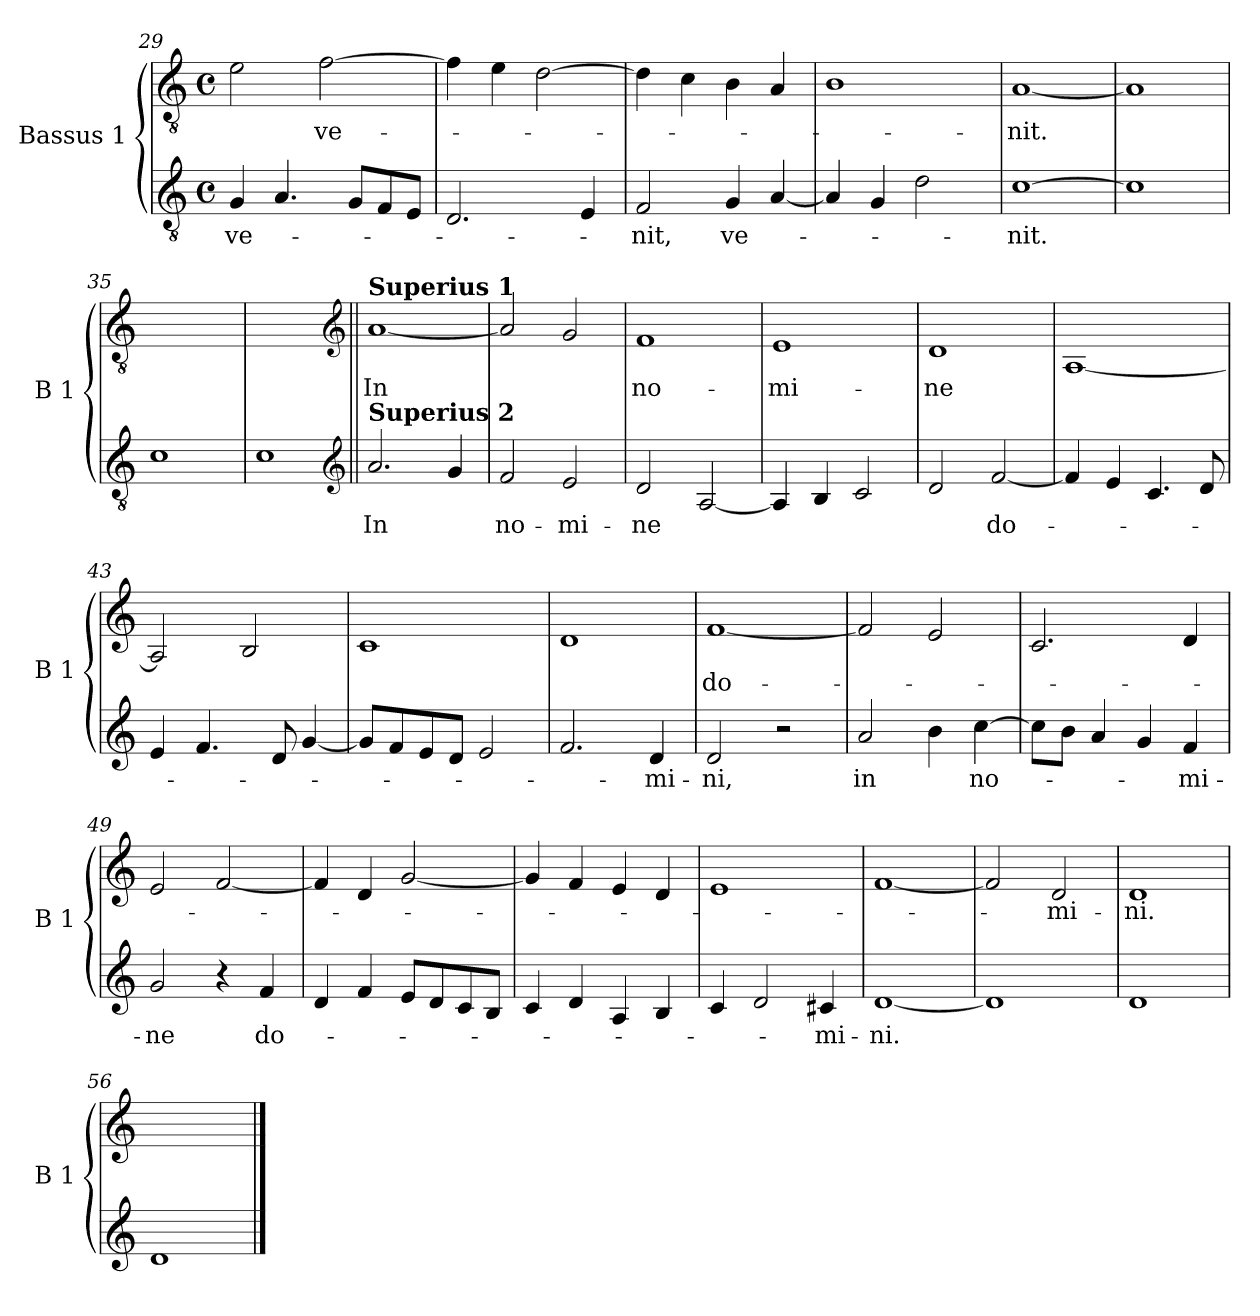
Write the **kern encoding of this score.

**kern	**text	**kern	**text
*part1	*part1	*part1	*part1
*staff2	*staff2	*staff1	*staff1
*I"Bassus 1	*	*	*
*I'B 1	*	*	*
*clefGv2	*	*clefGv2	*
*k[]	*	*k[]	*
*M4/4	*	*M4/4	*
*met(c)	*	*met(c)	*
=29	=29	=29	=29
4G/	ve-	2e\	.
4.A/	.	.	.
.	.	[2f\	ve-
8G/L	.	.	.
8F/	.	.	.
8E/J	.	.	.
=30	=30	=30	=30
2.D/	.	4f\]	.
.	.	4e\	.
.	.	[2d\	.
4E/	.	.	.
=31	=31	=31	=31
2F/	-nit,	4d\]	.
.	.	4c\	.
4G/	ve-	4B\	.
[4A/	.	4A/	.
=32	=32	=32	=32
4A/]	.	1B	.
4G/	.	.	.
2d\	.	.	.
=33	=33	=33	=33
[1c	-nit.	[1A	-nit.
=34	=34	=34	=34
1c]	.	1A]	.
=35	=35	=35	=35
1c	.	1ryy	.
=36	=36	=36	=36
1c	.	1ryy	.
*clefG2	*	*clefG2	*
=37||	=37||	=37||	=37||
!	!	!LO:TX:a:B:t=Superius 1	!
!LO:TX:a:B:t=Superius 2	!	!	!
2.a/	In	[1a	In
4g/	.	.	.
!!LO:LB:g=z
=38	=38	=38	=38
2f/	no-	2a/]	.
2e/	-mi-	2g/	.
=39	=39	=39	=39
2d/	-ne	1f	no-
[2A/	.	.	.
=40	=40	=40	=40
4A/]	.	1e	-mi-
4B/	.	.	.
2c/	.	.	.
=41	=41	=41	=41
2d/	.	1d	-ne
[2f/	do-	.	.
=42	=42	=42	=42
4f/]	.	[1A	.
4e/	.	.	.
4.c/	.	.	.
8d/	.	.	.
=43	=43	=43	=43
4e/	.	2A/]	.
4.f/	.	.	.
.	.	2B/	.
8d/	.	.	.
[4g/	.	.	.
=44	=44	=44	=44
8g/L]	.	1c	.
8f/	.	.	.
8e/	.	.	.
8d/J	.	.	.
2e/	.	.	.
=45	=45	=45	=45
2.f/	.	1d	.
4d/	-mi-	.	.
=46	=46	=46	=46
2d/	-ni,	[1f	do-
2r	.	.	.
!!LO:PB:g=z
=47	=47	=47	=47
2a/	in	2f/]	.
4b\	.	2e/	.
[4cc\	no-	.	.
=48	=48	=48	=48
8cc\L]	.	2.c/	.
8b\J	.	.	.
4a/	.	.	.
4g/	.	.	.
4f/	-mi-	4d/	.
=49	=49	=49	=49
2g/	-ne	2e/	.
4r	.	[2f/	.
4f/	do-	.	.
=50	=50	=50	=50
4d/	.	4f/]	.
4f/	.	4d/	.
8e/L	.	[2g/	.
8d/	.	.	.
8c/	.	.	.
8B/J	.	.	.
=51	=51	=51	=51
4c/	.	4g/]	.
4d/	.	4f/	.
4A/	.	4e/	.
4B/	.	4d/	.
=52	=52	=52	=52
4c/	.	1e	.
2d/	.	.	.
4c#X/	-mi-	.	.
=53	=53	=53	=53
[1d	-ni.	[1f	.
=54	=54	=54	=54
1d]	.	2f/]	.
.	.	2d/	-mi-
=55	=55	=55	=55
1d	.	1d	-ni.
!!LO:LB:g=z
=56	=56	=56	=56
1d	.	1ryy	.
==	==	==	==
*-	*-	*-	*-
